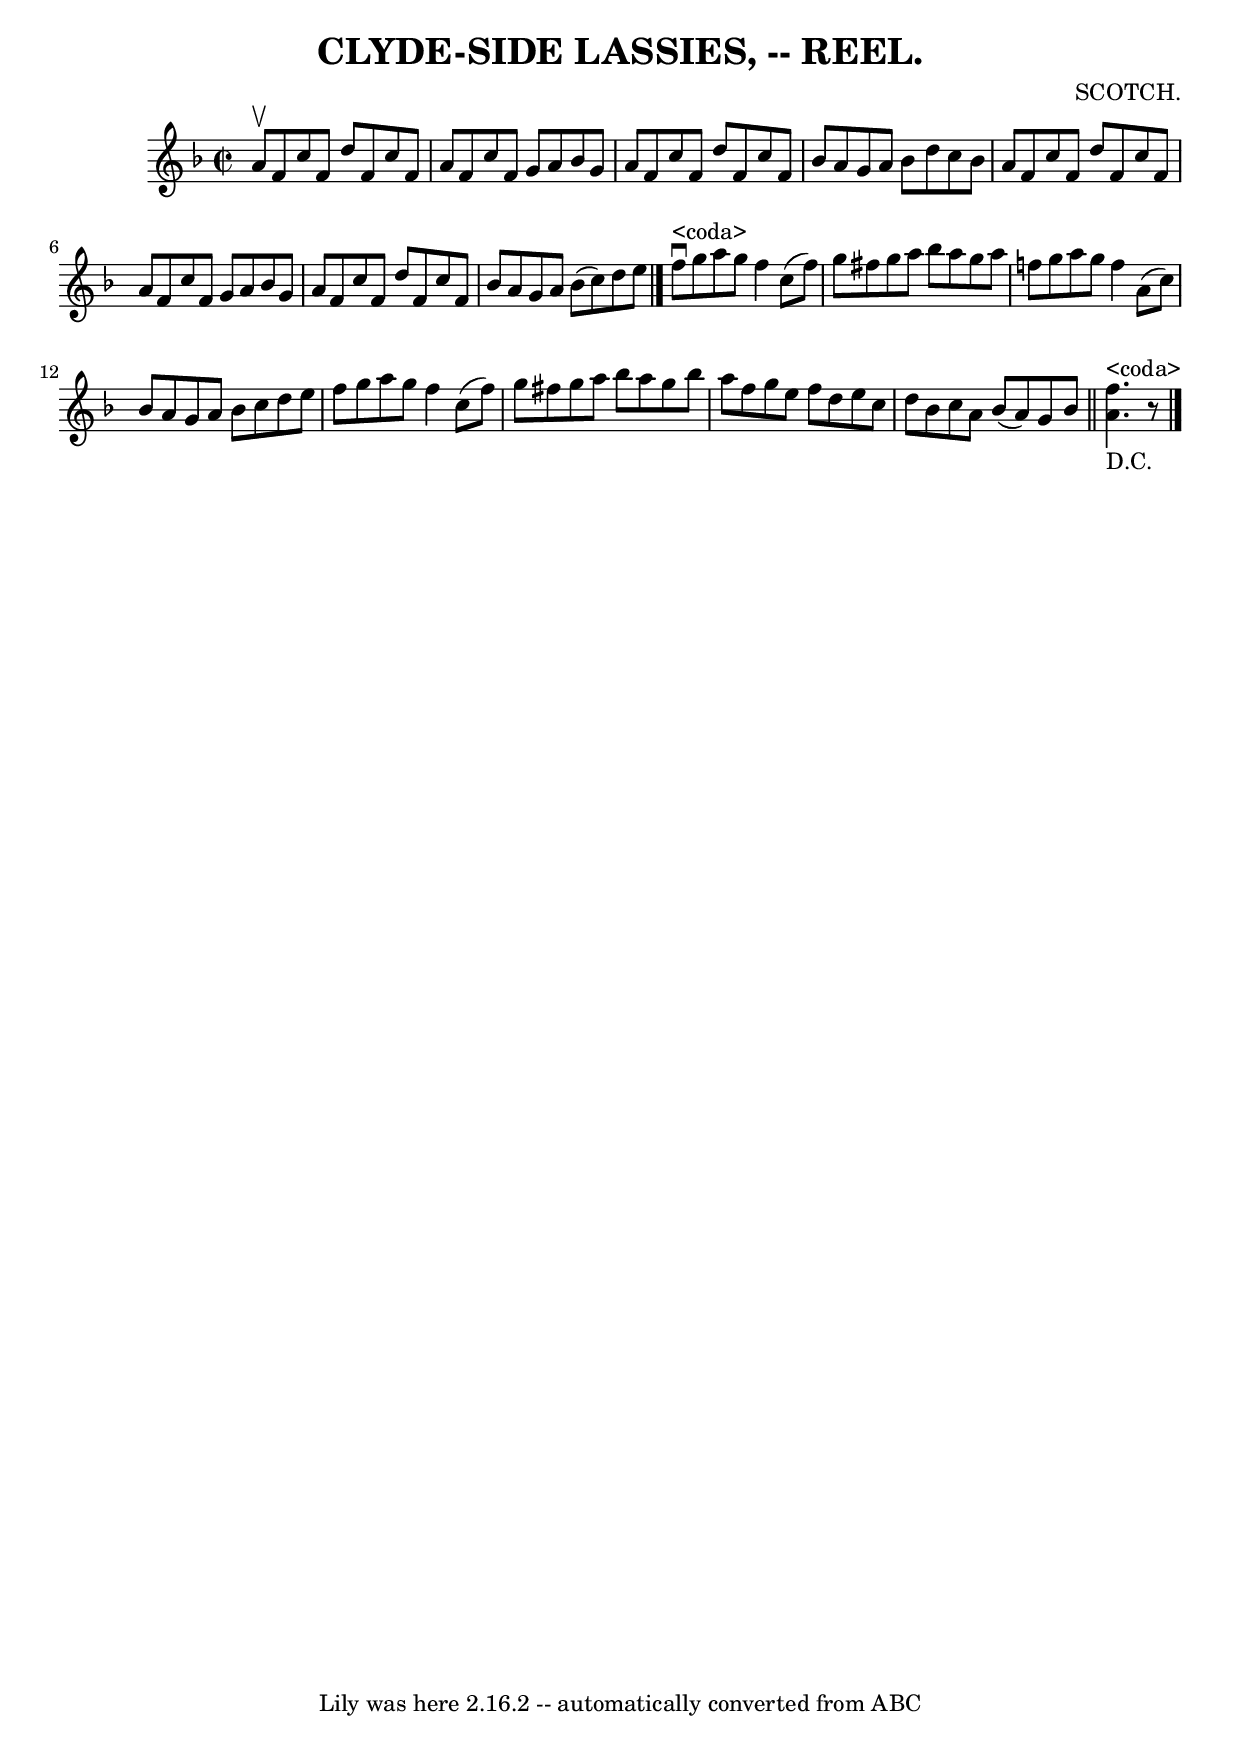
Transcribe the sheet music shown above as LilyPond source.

\version "2.16.2"
\include "Mammoth.ily"
\header {
  %% book = "Coles"
  composer = "SCOTCH."
  crossRefNumber = "14"
  footnotes = ""
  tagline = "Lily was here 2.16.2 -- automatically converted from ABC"
  title = "CLYDE-SIDE LASSIES, -- REEL."

}
voicedefault =  {


  \override Staff.TimeSignature #'style = #'C
  \time 2/2 
  \key f \major
 a'8^\upbow f'8 c''8 f'8 d''8 f'8    
  c''8 f'8  |
  a'8 f'8 c''8 f'8 g'8 a'8 bes'8 g'8 
  |
  a'8 f'8 c''8 f'8 d''8 f'8 c''8 f'8  |
  
  bes'8 a'8 g'8 a'8 bes'8 d''8 c''8 bes'8  |
  a'8  
  f'8 c''8 f'8 d''8 f'8 c''8 f'8  |
  a'8 f'8    
  c''8 f'8 g'8 a'8 bes'8 g'8  |
  a'8 f'8 c''8 f'8 
  d''8 f'8 c''8 f'8  |
  bes'8 a'8 g'8 a'8 bes'8 (
  c''8) d''8 e''8    \bar "|." f''8^"<coda>"^\downbow g''8    
  a''8 g''8 f''4 c''8 (f''8) |
  g''8 fis''8 g''8    
  a''8 bes''8 a''8 g''8 a''8  |
  f''!8 g''8 a''8    
  g''8 f''4 a'8 (c''8) |
  bes'8 a'8 g'8 a'8 bes'8 
  c''8 d''8 e''8  |
  f''8 g''8 a''8 g''8 f''4    
  c''8 (f''8) |
  g''8 fis''8 g''8 a''8 bes''8 a''8   
  g''8 bes''8  |
  a''8 f''8 g''8 e''8 f''8 d''8    
  e''8 c''8  |
  d''8 bes'8 c''8 a'8 bes'8 (a'8)   
  g'8 bes'8      \bar "||" << f''4.^"<coda>"_"D.C." a'4.   >>   r8     
  \bar "|."   

}

\score{
  <<

    \context Staff="default"
    {
      \voicedefault 
      
    }

  >>
  \layout {
    
  }
  \midi {
  }

}
